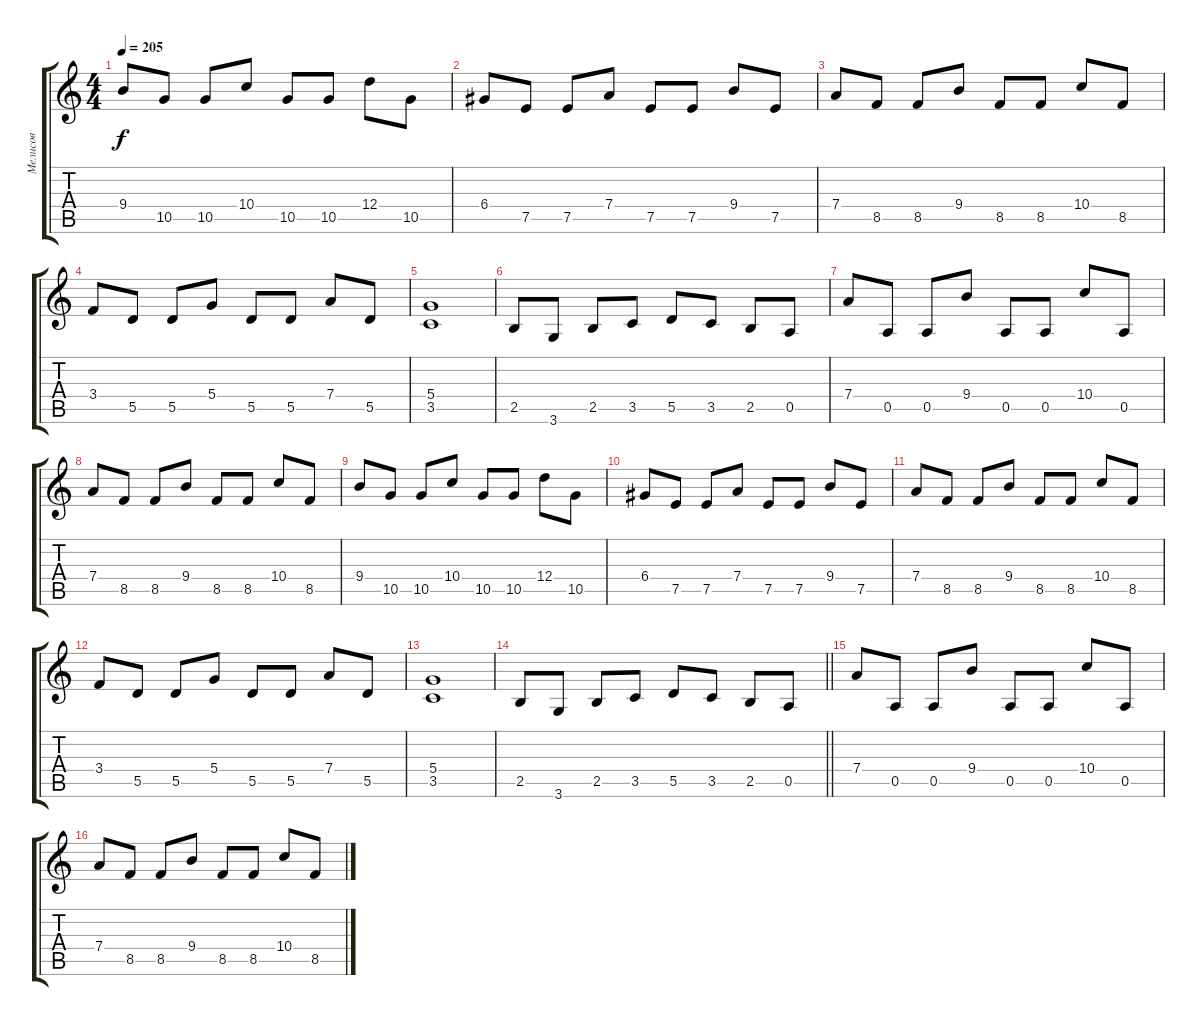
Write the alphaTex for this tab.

\track ("Мелисов" "Мелисов") {instrument overdrivenguitar}
\staff {score tabs}
\tuning (E4 B3 G3 D3 A2 E2) {hide}
\ts (4 4)
\tempo 205
\clef g2
\ks c
9.4.8{dy f} 10.5.8 10.5.8 10.4.8 10.5.8 10.5.8 12.4.8 10.5.8 |
6.4.8 7.5.8 7.5.8 7.4.8 7.5.8 7.5.8 9.4.8 7.5.8 |
7.4.8 8.5.8 8.5.8 9.4.8 8.5.8 8.5.8 10.4.8 8.5.8 |
3.4.8 5.5.8 5.5.8 5.4.8 5.5.8 5.5.8 7.4.8 5.5.8 |
(5.4 3.5).1 |
2.5.8 3.6.8 2.5.8 3.5.8 5.5.8 3.5.8 2.5.8 0.5.8 |
7.4.8 0.5.8 0.5.8 9.4.8 0.5.8 0.5.8 10.4.8 0.5.8 |
7.4.8 8.5.8 8.5.8 9.4.8 8.5.8 8.5.8 10.4.8 8.5.8 |
9.4.8 10.5.8 10.5.8 10.4.8 10.5.8 10.5.8 12.4.8 10.5.8 |
6.4.8 7.5.8 7.5.8 7.4.8 7.5.8 7.5.8 9.4.8 7.5.8 |
7.4.8 8.5.8 8.5.8 9.4.8 8.5.8 8.5.8 10.4.8 8.5.8 |
3.4.8 5.5.8 5.5.8 5.4.8 5.5.8 5.5.8 7.4.8 5.5.8 |
(5.4 3.5).1 |
\barLineRight lightlight
2.5.8 3.6.8 2.5.8 3.5.8 5.5.8 3.5.8 2.5.8 0.5.8 |
\section ("" "")
7.4.8 0.5.8 0.5.8 9.4.8 0.5.8 0.5.8 10.4.8 0.5.8 |
7.4.8 8.5.8 8.5.8 9.4.8 8.5.8 8.5.8 10.4.8 8.5.8
